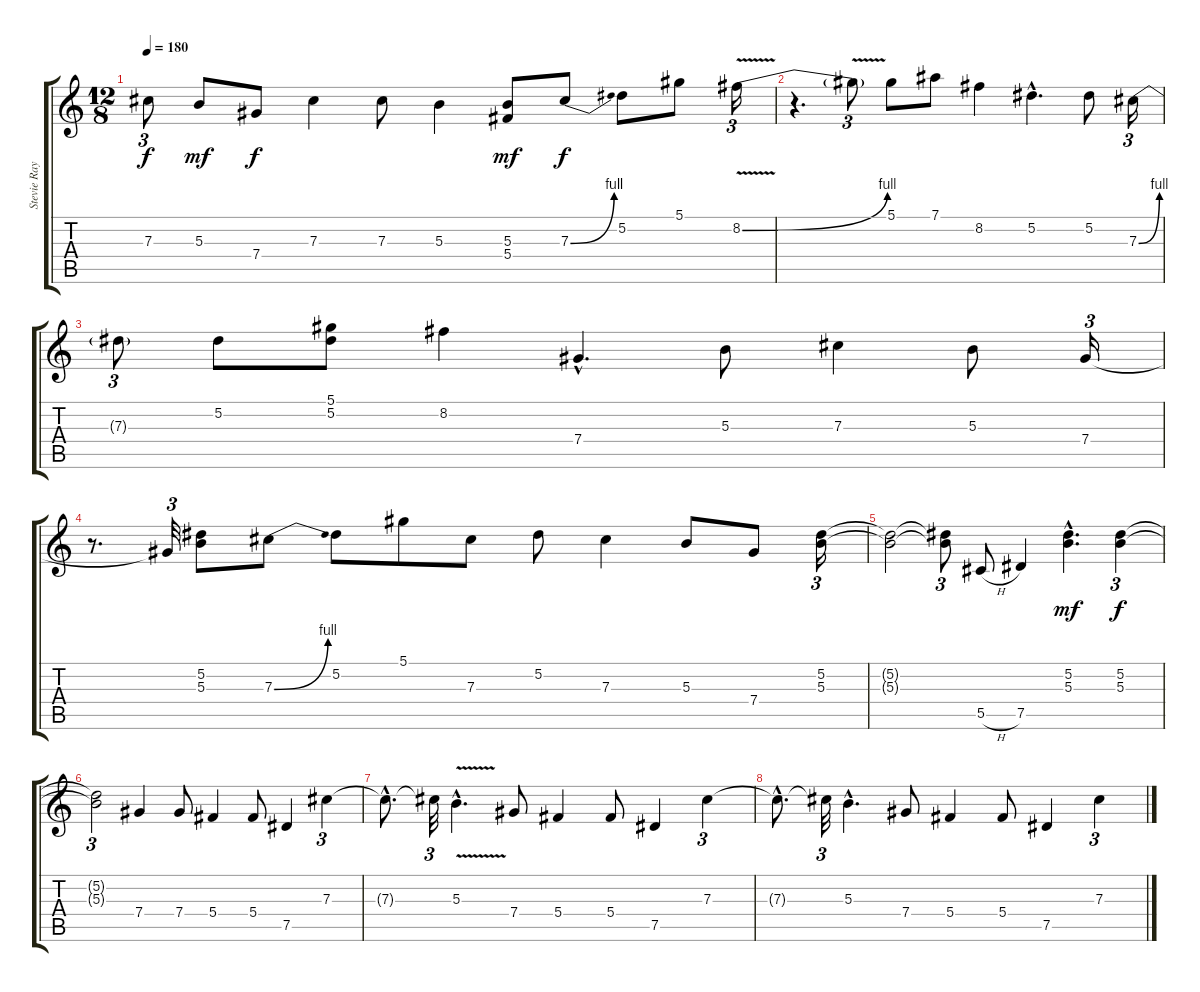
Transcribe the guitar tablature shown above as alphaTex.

\track ("Stevie Ray Vaughan" "Stevie Ray") {instrument overdrivenguitar}
\staff {score tabs}
\tuning (Eb4 Bb3 Gb3 Db3 Ab2 Eb2) {hide}
\ts (12 8)
\tempo 180
\clef g2
\ks c
7.3{t}.8{tu (3 2) dy f} 5.3.8{dy mf} 7.4.8{dy f} 7.3.4 7.3.8 5.3.4 (5.3 5.4).8{dy mf} 7.3{be (bend 0 0 60 4)}.8{dy f} 5.2.8 5.1.8 8.2{be (bend 0 0 60 4) v}.16{tu (3 2)} |
r.4{d} 8.2{t}.8{tu (3 2)} 5.1.8 7.1.8 8.2.4 5.2{hac}.4{d} 5.2.8 7.3{be (bend 0 0 60 4)}.16{tu (3 2)} |
7.3{t}.8{tu (3 2)} 5.2.8 (5.1 5.2).8 8.2.4 7.4{hac}.4{d} 5.3.8 7.3.4 5.3.8 7.4.16{tu (3 2)} |
r.8{d} 7.4{t}.32{tu (3 2)} (5.2 5.3).8 7.3{be (bend 0 0 60 4)}.8 5.2.8 5.1.8 7.3.8 5.2.8 7.3.4 5.3.8 7.4.8 (5.2 5.3).16{tu (3 2)} |
(5.2{t} 5.3{t}).2 (5.2{t} 5.3{t}).8{tu (3 2)} 5.5{h}.8 7.5.4 (5.2{hac} 5.3{hac}).4{d dy mf} (5.2 5.3).4{tu (3 2) dy f} |
(5.2{t} 5.3{t}).2{tu (3 2)} 7.4.4 7.4.8 5.4.4 5.4.8 7.5.4 7.3.4{tu (3 2)} |
7.3{hac t}.8{d} 7.3{t}.32{tu (3 2)} 5.3{v hac}.4{d} 7.4.8 5.4.4 5.4.8 7.5.4 7.3.4{tu (3 2)} |
7.3{hac t}.8{d} 7.3{t}.32{tu (3 2)} 5.3{hac}.4{d} 7.4.8 5.4.4 5.4.8 7.5.4 7.3.4{tu (3 2)}
